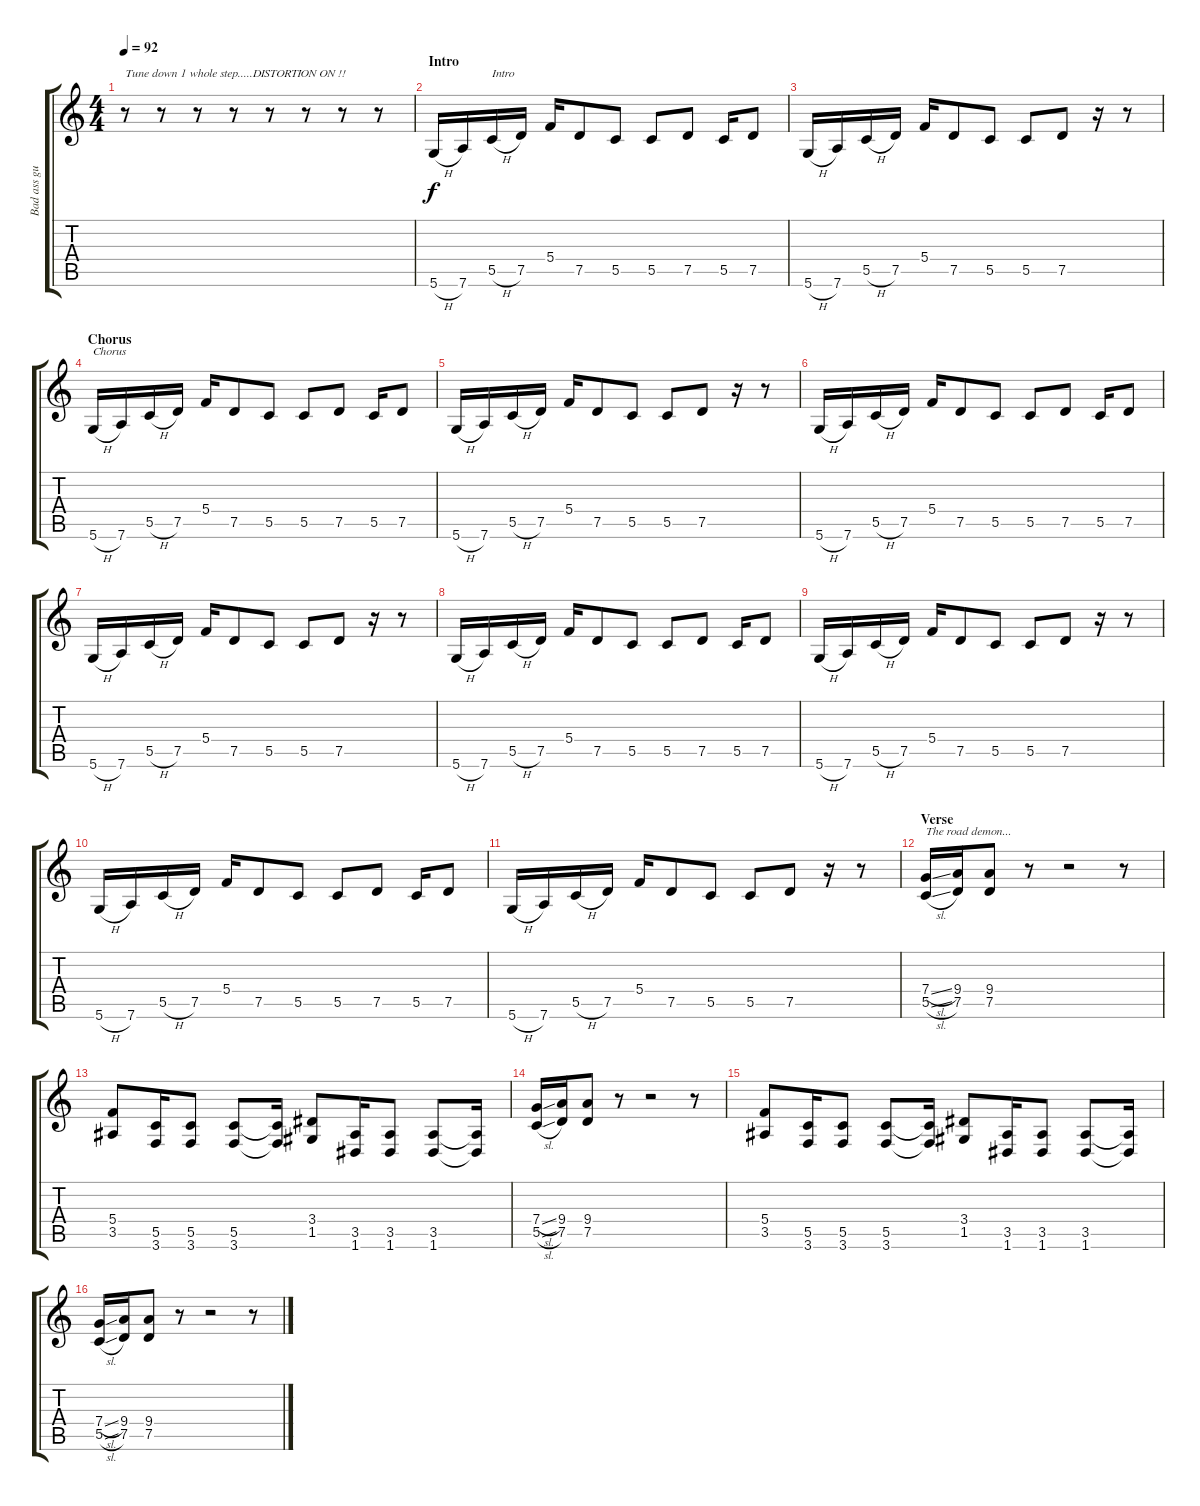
\track ("Bad ass guitar 1" "Bad ass gu") {instrument overdrivenguitar}
\staff {score tabs}
\tuning (D4 A3 F3 C3 G2 D2) {hide}
\ts (4 4)
\tempo 92
\clef g2
\ks c
r.8{txt "Tune down 1 whole step.....DISTORTION ON !!" dy f instrument overdrivenguitar} r.8 r.8 r.8 r.8 r.8 r.8 r.8 |
\section ("" "Intro")
5.6{h}.16 7.6.16 5.5{h}.16{txt "Intro"} 7.5.16 5.4.16 7.5.8 5.5.8 5.5.8 7.5.8 5.5.16 7.5.8 |
5.6{h}.16 7.6.16 5.5{h}.16 7.5.16 5.4.16 7.5.8 5.5.8 5.5.8 7.5.8 r.16 r.8 |
\section ("" "Chorus")
5.6{h}.16{txt "Chorus"} 7.6.16 5.5{h}.16 7.5.16 5.4.16 7.5.8 5.5.8 5.5.8 7.5.8 5.5.16 7.5.8 |
5.6{h}.16 7.6.16 5.5{h}.16 7.5.16 5.4.16 7.5.8 5.5.8 5.5.8 7.5.8 r.16 r.8 |
5.6{h}.16 7.6.16 5.5{h}.16 7.5.16 5.4.16 7.5.8 5.5.8 5.5.8 7.5.8 5.5.16 7.5.8 |
5.6{h}.16 7.6.16 5.5{h}.16 7.5.16 5.4.16 7.5.8 5.5.8 5.5.8 7.5.8 r.16 r.8 |
5.6{h}.16 7.6.16 5.5{h}.16 7.5.16 5.4.16 7.5.8 5.5.8 5.5.8 7.5.8 5.5.16 7.5.8 |
5.6{h}.16 7.6.16 5.5{h}.16 7.5.16 5.4.16 7.5.8 5.5.8 5.5.8 7.5.8 r.16 r.8 |
5.6{h}.16 7.6.16 5.5{h}.16 7.5.16 5.4.16 7.5.8 5.5.8 5.5.8 7.5.8 5.5.16 7.5.8 |
5.6{h}.16 7.6.16 5.5{h}.16 7.5.16 5.4.16 7.5.8 5.5.8 5.5.8 7.5.8 r.16 r.8 |
\section ("" "Verse")
(7.4{sl} 5.5{sl}).16{txt "The road demon..."} (9.4 7.5).16 (9.4 7.5).8 r.8 r.2 r.8 |
(5.4 3.5).8 (5.5 3.6).16 (5.5 3.6).8 (5.5 3.6).8 (5.5{t} 3.6{t}).16 (3.4 1.5).8 (3.5 1.6).16 (3.5 1.6).8 (3.5 1.6).8 (3.5{t} 1.6{t}).16 |
(7.4{sl} 5.5{sl}).16 (9.4 7.5).16 (9.4 7.5).8 r.8 r.2 r.8 |
(5.4 3.5).8 (5.5 3.6).16 (5.5 3.6).8 (5.5 3.6).8 (5.5{t} 3.6{t}).16 (3.4 1.5).8 (3.5 1.6).16 (3.5 1.6).8 (3.5 1.6).8 (3.5{t} 1.6{t}).16 |
(7.4{sl} 5.5{sl}).16 (9.4 7.5).16 (9.4 7.5).8 r.8 r.2 r.8
